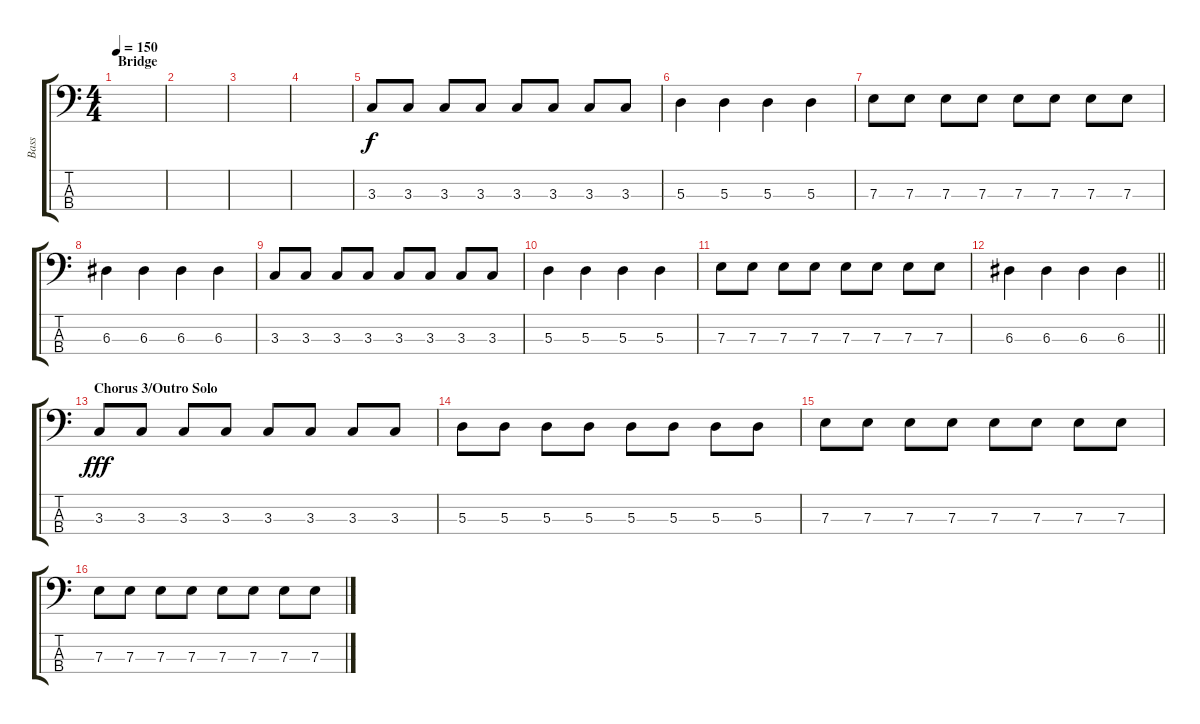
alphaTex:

\track ("Bass" "Bass") {instrument electricbassfinger}
\staff {score tabs}
\tuning (G2 D2 A1 E1) {hide}
\ts (4 4)
\section ("" "Bridge")
\tempo 150
\clef f4
\ks c
|
|
|
|
3.3.8{dy f} 3.3.8 3.3.8 3.3.8 3.3.8 3.3.8 3.3.8 3.3.8 |
5.3.4 5.3.4 5.3.4 5.3.4 |
7.3.8 7.3.8 7.3.8 7.3.8 7.3.8 7.3.8 7.3.8 7.3.8 |
6.3.4 6.3.4 6.3.4 6.3.4 |
3.3.8 3.3.8 3.3.8 3.3.8 3.3.8 3.3.8 3.3.8 3.3.8 |
5.3.4 5.3.4 5.3.4 5.3.4 |
7.3.8 7.3.8 7.3.8 7.3.8 7.3.8 7.3.8 7.3.8 7.3.8 |
\barLineRight lightlight
6.3.4 6.3.4 6.3.4 6.3.4 |
\section ("" "Chorus 3/Outro Solo")
3.3.8{dy fff} 3.3.8 3.3.8 3.3.8 3.3.8 3.3.8 3.3.8 3.3.8 |
5.3.8 5.3.8 5.3.8 5.3.8 5.3.8 5.3.8 5.3.8 5.3.8 |
7.3.8 7.3.8 7.3.8 7.3.8 7.3.8 7.3.8 7.3.8 7.3.8 |
7.3.8 7.3.8 7.3.8 7.3.8 7.3.8 7.3.8 7.3.8 7.3.8
